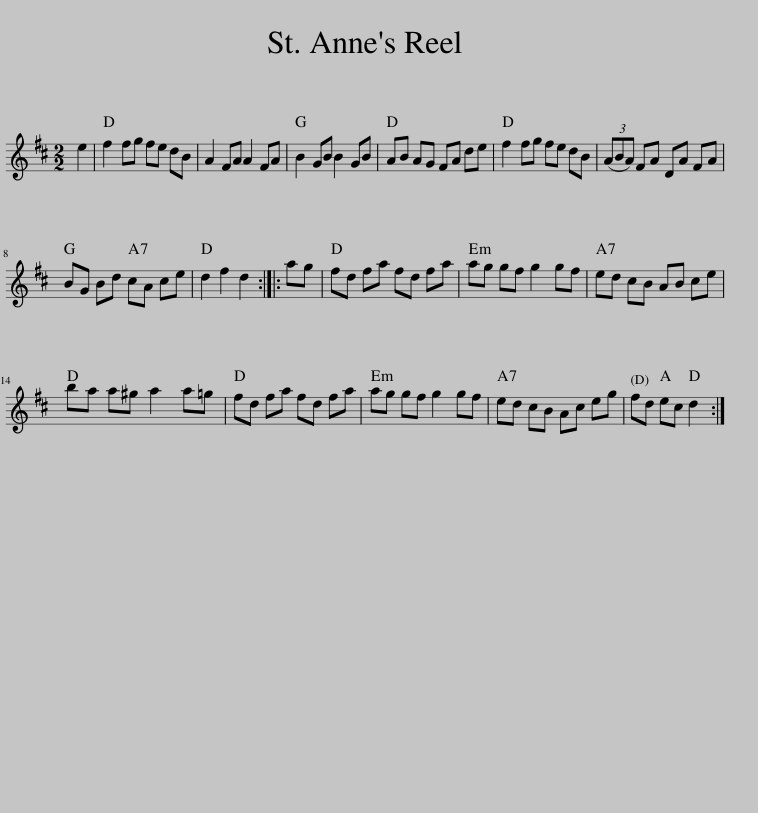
X:1
L:1/8
M:2/2
I:linebreak $
K:D
V:1 treble
V:1
 e2 | f2 fg fe dB | A2 FA A2 FA | B2 GB B2 GB | AB AG FA de | %5
 f2 fg fe dB | (3(ABA) FA DA FA |$ BG Bd cA ce | d2 f2 d2 :: ag | %10
 fd fa fd fa | ag gf g2 gf | ed cB AB ce |$ ba a^g a2 a=g | fd fa fd fa | %15
 ag gf g2 gf | ed cB Ac eg | fd ec d2 :| %18
